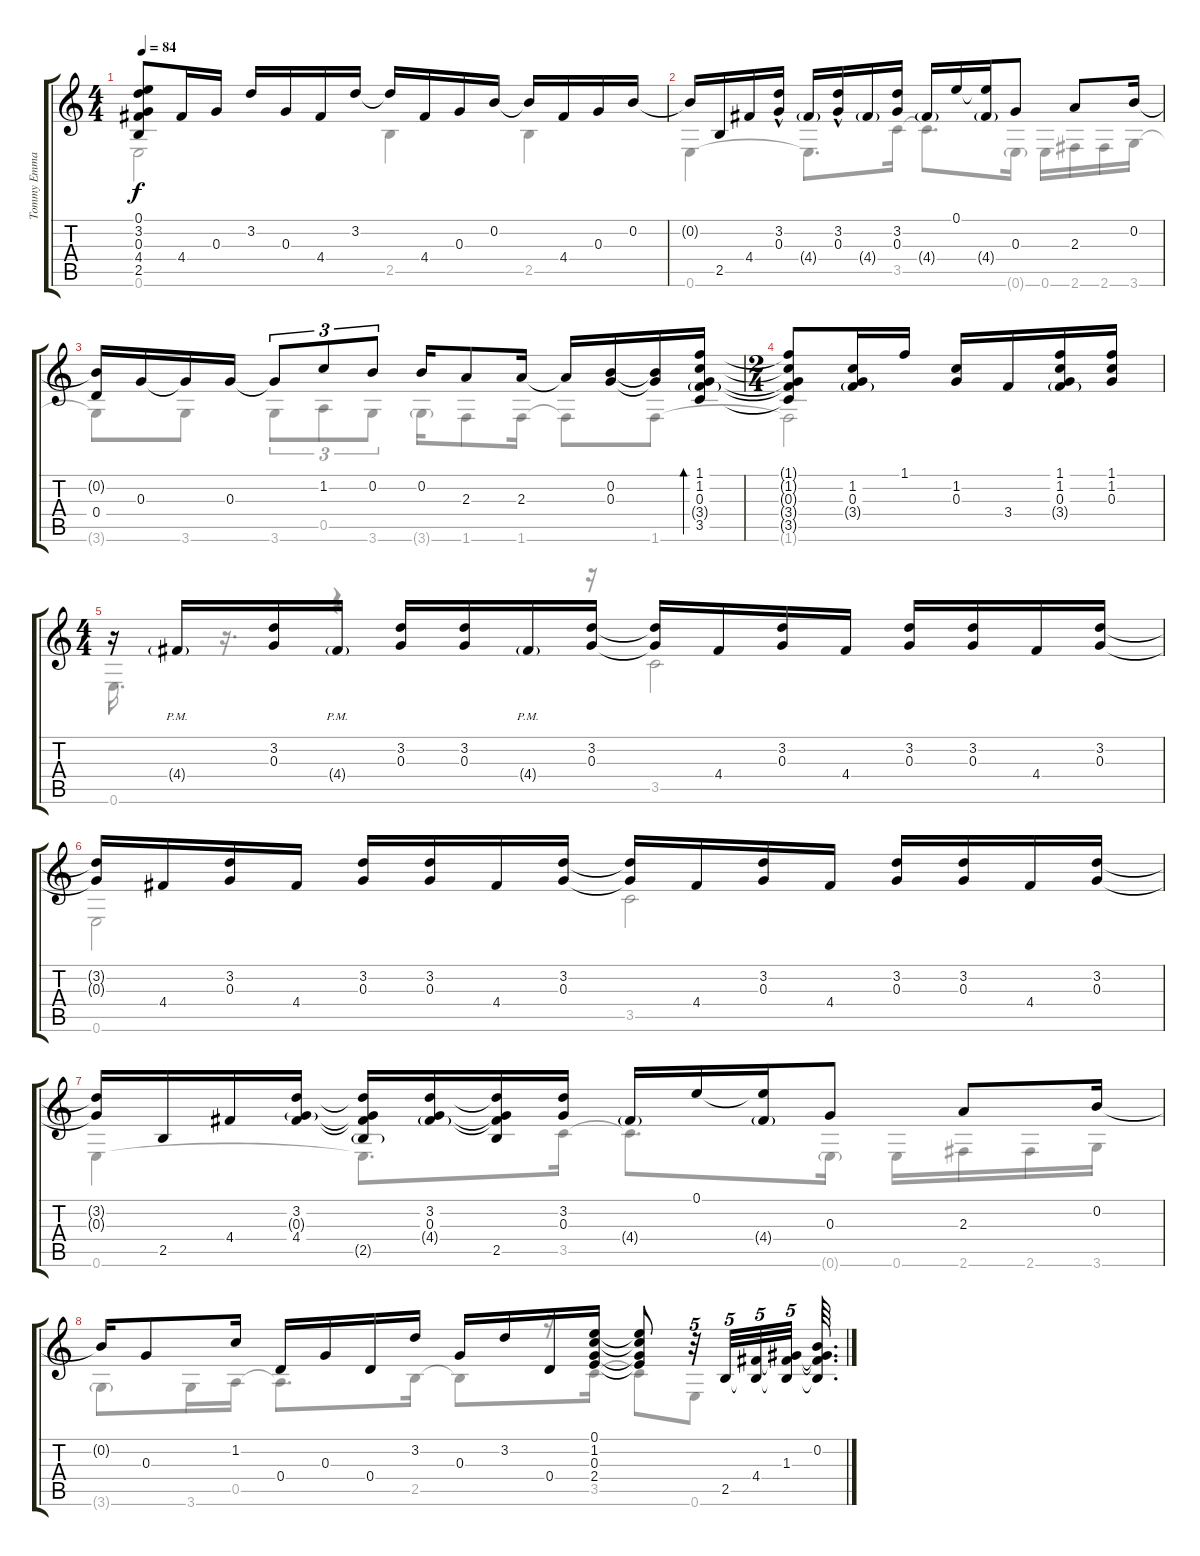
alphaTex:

\track ("Tommy Emmanuel" "Tommy Emma") {instrument acousticguitarsteel}
\staff {score tabs}
\tuning (E4 B3 G3 D3 A2 E2) {hide}
\voice
\ts (4 4)
\tempo 84
\clef g2
\ks c
(0.1{t} 3.2{t} 0.3{t} 4.4{t} 2.5{t}).8{dy f} 4.4.16 0.3.16 3.2.16 0.3.16 4.4.16 3.2.16 3.2{t}.16 4.4.16 0.3.16 0.2.16 0.2{t}.16 4.4.16 0.3.16 0.2.16 |
0.2{t}.16 2.5.16 4.4.16 (3.2{hac} 0.3).16 4.4{g}.16 (3.2{hac} 0.3).16 4.4{g}.16 (3.2 0.3).16 4.4{g}.16 0.1.16 (0.1{t} 4.4{g}).16 0.3.8 2.3.8 0.2.16 |
(0.2{t} 0.4).16 0.3.16 0.3{t}.16 0.3.16 0.3{t}.8{tu (3 2)} 1.2.8{tu (3 2)} 0.2.8{tu (3 2)} 0.2.16 2.3.8 2.3.16 2.3{t}.16 (0.2 0.3).16 (0.2{t} 0.3{t}).16 (1.1 1.2 0.3 3.4{g} 3.5).16{bd 120} |
\ts (2 4)
(1.1{t} 1.2{t} 0.3{t} 3.4{t} 3.5{t}).8 (1.2 0.3 3.4{g}).16 1.1.16 (1.2 0.3).16 3.4.16 (1.1 1.2 0.3 3.4{g}).16 (1.1 1.2 0.3).16 |
\ts (4 4)
r.16 4.4{g pm}.16 (3.2 0.3).16 4.4{g pm}.16 (3.2 0.3).16 (3.2 0.3).16 4.4{g pm}.16 (3.2 0.3).16 (3.2{t} 0.3{t}).16 4.4.16 (3.2 0.3).16 4.4.16 (3.2 0.3).16 (3.2 0.3).16 4.4.16 (3.2 0.3).16 |
(3.2{t} 0.3{t}).16 4.4.16 (3.2 0.3).16 4.4.16 (3.2 0.3).16 (3.2 0.3).16 4.4.16 (3.2 0.3).16 (3.2{t} 0.3{t}).16 4.4.16 (3.2 0.3).16 4.4.16 (3.2 0.3).16 (3.2 0.3).16 4.4.16 (3.2 0.3).16 |
(3.2{t} 0.3{t}).16 2.5.16 4.4.16 (3.2 0.3{g} 4.4).16 (3.2{t} 0.3{t} 4.4{t} 2.5{g}).16 (3.2 0.3 4.4{g}).16 (3.2{t} 0.3{t} 4.4{t} 2.5).16 (3.2 0.3).16 4.4{g}.16 0.1.16 (0.1{t} 4.4{g}).16 0.3.8 2.3.8 0.2.16 |
0.2{t}.16 0.3.8 1.2.16 0.4.16 0.3.16 0.4.16 3.2.16 0.3.16 3.2.16 0.4.16 (0.1 1.2 0.3 2.4).16 (0.1{t} 1.2{t} 0.3{t} 2.4{t}).8 r.32{tu (5 4)} 2.5.32{tu (5 4)} (4.4 2.5{t}).32{tu (5 4)} (1.3 4.4{t} 2.5{t}).32{tu (5 4)} (0.2 1.3{t} 4.4{t} 2.5{t}).64{d}
\voice
\clef g2
\ottava regular
\simile none
\ks c
0.6.2{dy f} 2.5.4 2.5.4 |
0.6.4 0.6{t}.8{d} 3.5.16 3.5{t}.8{d} 0.6{g}.16 0.6.16 2.6.16 2.6.16 3.6.16 |
3.6{t}.8 3.6.8 3.6.8{tu (3 2)} 0.5.8{tu (3 2)} 3.6.8{tu (3 2)} 3.6{g}.16 1.6.8 1.6.16 1.6{t}.8 1.6.8 |
1.6{t}.2 |
0.6.16{d} r.16{d} r.4 r.16 3.5.2 |
0.6.2 3.5.2 |
0.6.4 0.6{t}.8{d} 3.5.16 3.5{t}.8{d} 0.6{g}.16 0.6.16 2.6.16 2.6.16 3.6.16 |
3.6{g}.8 3.6.16 0.5.16 0.5{t}.8{d} 2.5.16 2.5{t}.8 r.16 3.5.16 3.5{t}.8 0.6.8
